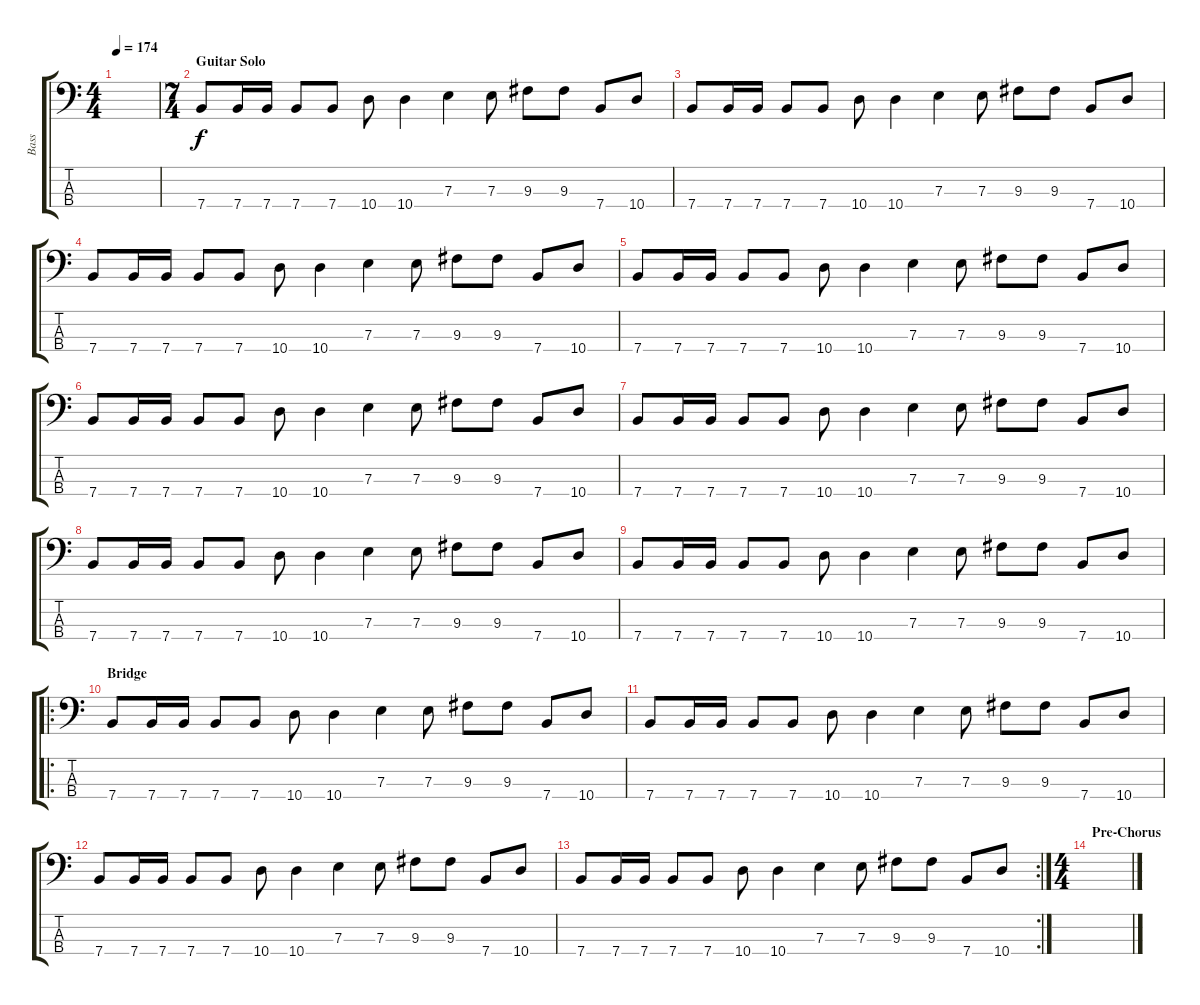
\track ("Bass" "Bass") {instrument electricbassfinger}
\staff {score tabs}
\tuning (G2 D2 A1 E1) {hide}
\ts (4 4)
\tempo 174
\clef f4
\ks c
|
\ts (7 4)
\section ("" "Guitar Solo")
7.4.8 7.4.16 7.4.16 7.4.8 7.4.8 10.4.8 10.4.4 7.3.4 7.3.8 9.3.8 9.3.8 7.4.8 10.4.8 |
7.4.8 7.4.16 7.4.16 7.4.8 7.4.8 10.4.8 10.4.4 7.3.4 7.3.8 9.3.8 9.3.8 7.4.8 10.4.8 |
7.4.8 7.4.16 7.4.16 7.4.8 7.4.8 10.4.8 10.4.4 7.3.4 7.3.8 9.3.8 9.3.8 7.4.8 10.4.8 |
7.4.8 7.4.16 7.4.16 7.4.8 7.4.8 10.4.8 10.4.4 7.3.4 7.3.8 9.3.8 9.3.8 7.4.8 10.4.8 |
7.4.8 7.4.16 7.4.16 7.4.8 7.4.8 10.4.8 10.4.4 7.3.4 7.3.8 9.3.8 9.3.8 7.4.8 10.4.8 |
7.4.8 7.4.16 7.4.16 7.4.8 7.4.8 10.4.8 10.4.4 7.3.4 7.3.8 9.3.8 9.3.8 7.4.8 10.4.8 |
7.4.8 7.4.16 7.4.16 7.4.8 7.4.8 10.4.8 10.4.4 7.3.4 7.3.8 9.3.8 9.3.8 7.4.8 10.4.8 |
7.4.8 7.4.16 7.4.16 7.4.8 7.4.8 10.4.8 10.4.4 7.3.4 7.3.8 9.3.8 9.3.8 7.4.8 10.4.8 |
\ro
\section ("" "Bridge")
7.4.8 7.4.16 7.4.16 7.4.8 7.4.8 10.4.8 10.4.4 7.3.4 7.3.8 9.3.8 9.3.8 7.4.8 10.4.8 |
7.4.8 7.4.16 7.4.16 7.4.8 7.4.8 10.4.8 10.4.4 7.3.4 7.3.8 9.3.8 9.3.8 7.4.8 10.4.8 |
7.4.8 7.4.16 7.4.16 7.4.8 7.4.8 10.4.8 10.4.4 7.3.4 7.3.8 9.3.8 9.3.8 7.4.8 10.4.8 |
\rc 2
7.4.8 7.4.16 7.4.16 7.4.8 7.4.8 10.4.8 10.4.4 7.3.4 7.3.8 9.3.8 9.3.8 7.4.8 10.4.8 |
\ts (4 4)
\section ("" "Pre-Chorus")
